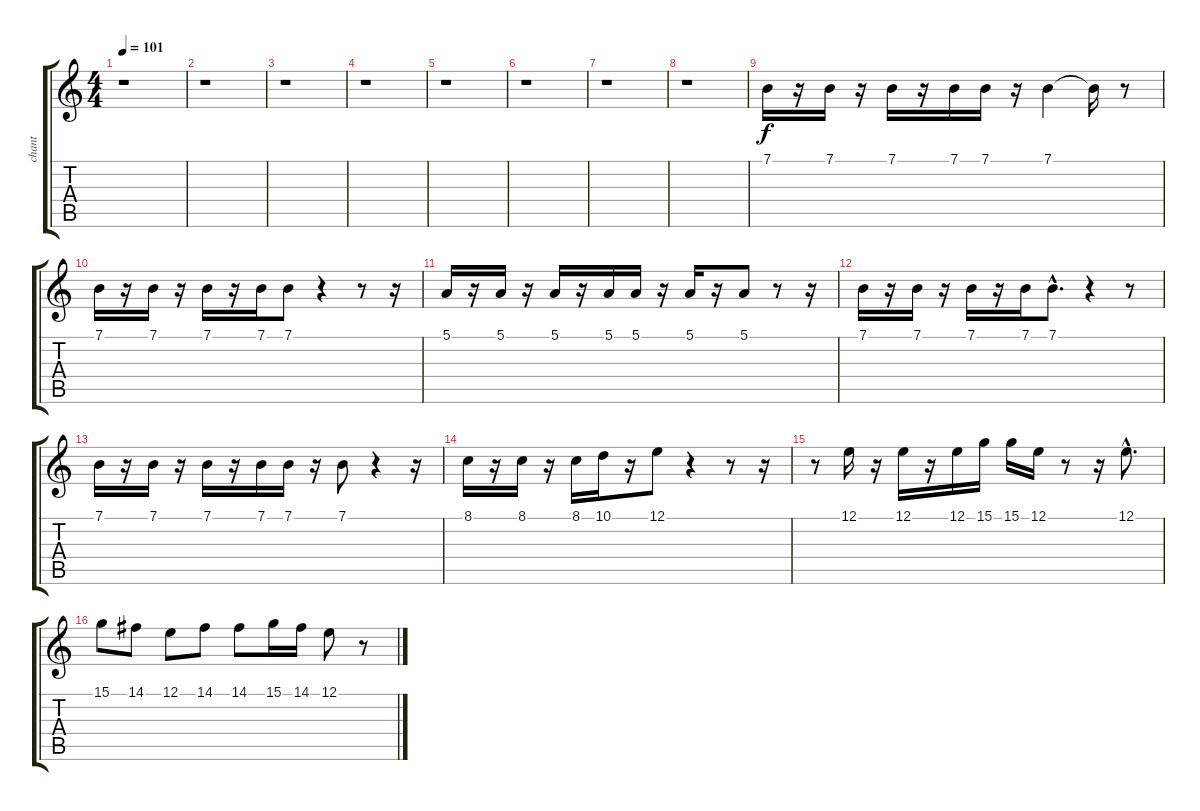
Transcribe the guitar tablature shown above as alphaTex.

\track ("chant" "chant") {instrument trumpet}
\staff {score tabs}
\tuning (E4 B3 G3 D3 A2 E2) {hide}
\ts (4 4)
\tempo 101
\clef g2
\ks c
r.1{dy f} |
r.1 |
r.1 |
r.1 |
r.1 |
r.1 |
r.1 |
r.1 |
7.1.16 r.16 7.1.16 r.16 7.1.16 r.16 7.1.16 7.1.16 r.16 7.1.4 7.1{t}.16 r.8 |
7.1.16 r.16 7.1.16 r.16 7.1.16 r.16 7.1.16 7.1.8 r.4 r.8 r.16 |
5.1.16 r.16 5.1.16 r.16 5.1.16 r.16 5.1.16 5.1.16 r.16 5.1.16 r.16 5.1.8 r.8 r.16 |
7.1.16 r.16 7.1.16 r.16 7.1.16 r.16 7.1.16 7.1{hac}.8{d} r.4 r.8 |
7.1.16 r.16 7.1.16 r.16 7.1.16 r.16 7.1.16 7.1.16 r.16 7.1.8 r.4 r.16 |
8.1.16 r.16 8.1.16 r.16 8.1.16 10.1.16 r.16 12.1.8 r.4 r.8 r.16 |
r.8 12.1.16 r.16 12.1.16 r.16 12.1.16 15.1.16 15.1.16 12.1.16 r.8 r.16 12.1{hac}.8{d} |
15.1.8 14.1.8 12.1.8 14.1.8 14.1.8 15.1.16 14.1.16 12.1.8 r.8
